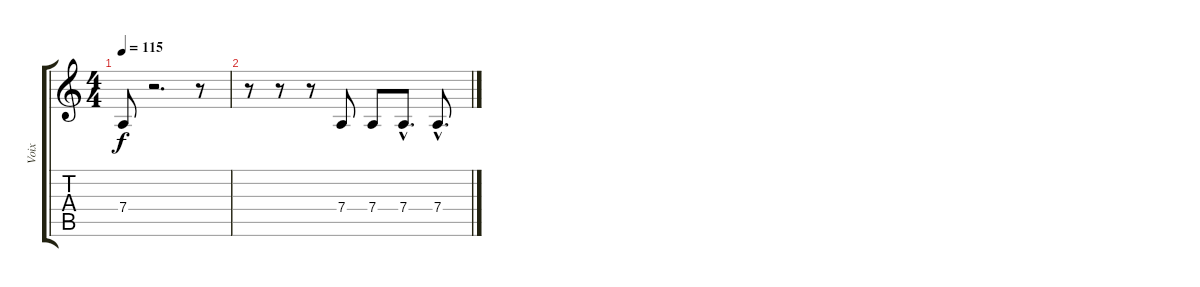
\track ("Voix" "Voix") {instrument altosax}
\staff {score tabs}
\tuning (E4 B3 G3 D3 A2 E2) {hide}
\ts (4 4)
\tempo 115
\clef g2
\ks c
7.4.8{dy f} r.2{d} r.8 |
r.8 r.8 r.8 7.4.8 7.4.8 7.4{hac}.8{d} 7.4{hac}.8{d}
